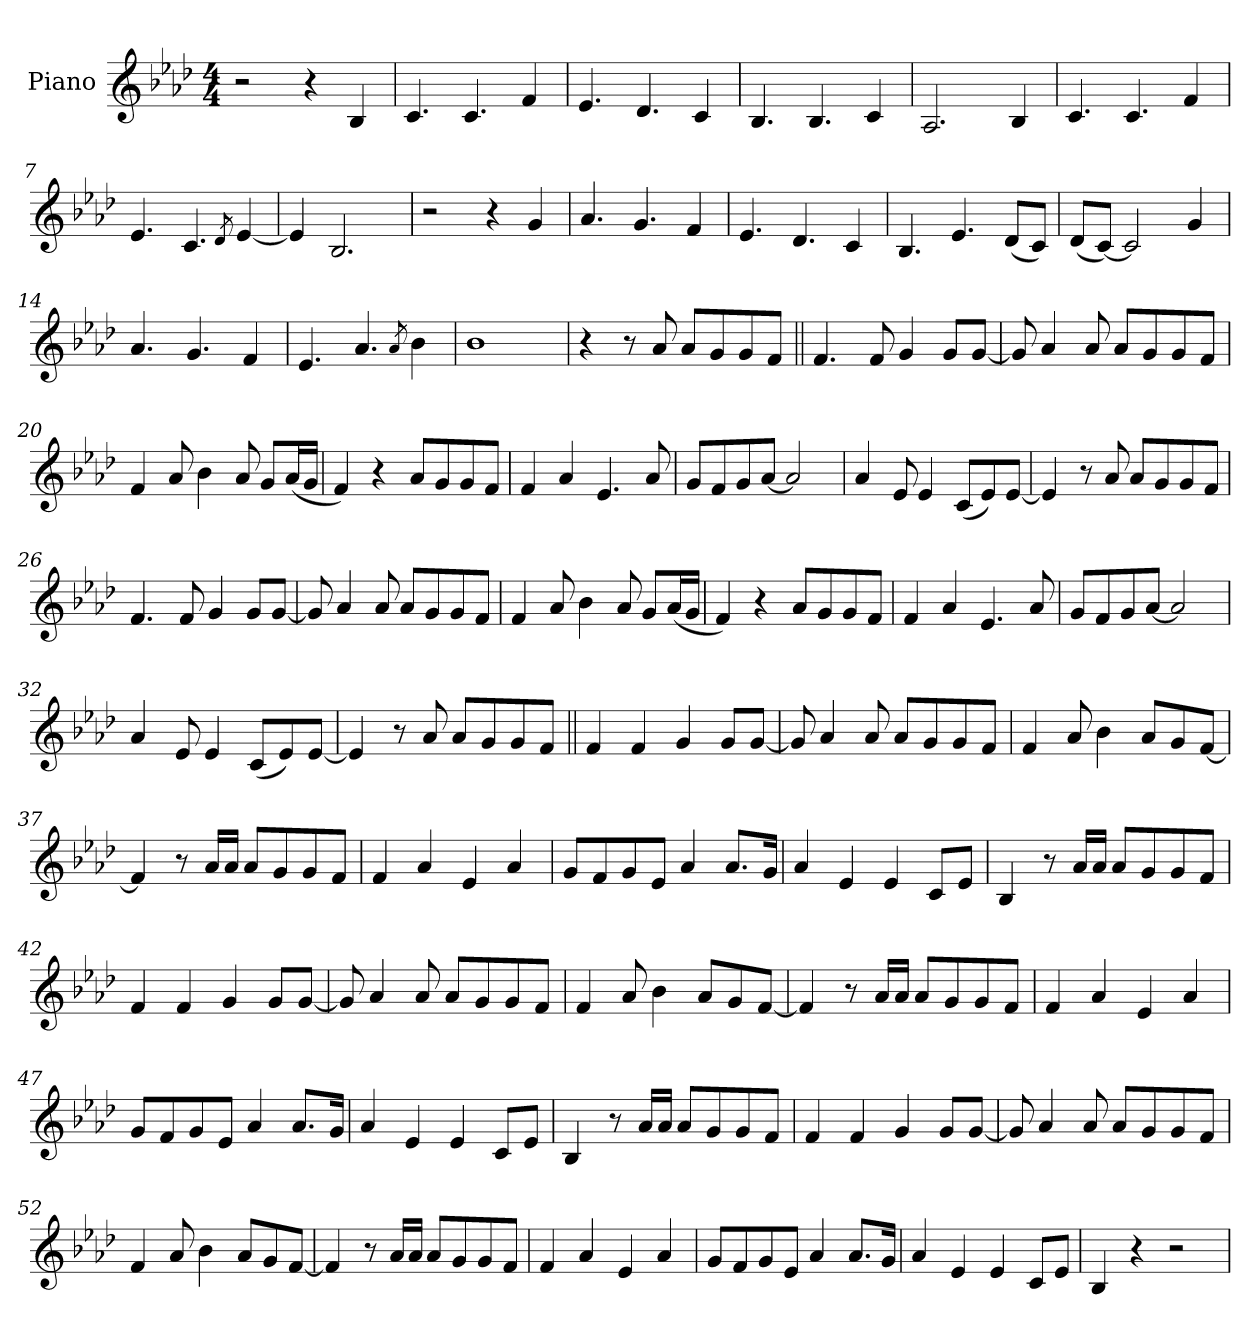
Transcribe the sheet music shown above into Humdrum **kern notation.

**kern
*part1
*staff1
*I"Piano
*I'Pno.
*clefG2
*k[b-e-a-d-]
*M4/4
*MM160
=1
2r
4r
4B-
=2
4.c
4.c
4f
=3
4.e-
4.d-
4c
=4
4.B-
4.B-
4c
=5
2.A-
4B-
=6
4.c
4.c
4f
=7
4.e-
4.c
8qd-
[4e-
=8
4e-]
2.B-
=9
2r
4r
4g
=10
4.a-
4.g
4f
=11
4.e-
4.d-
4c
=12
4.B-
4.e-
(8d-L
8cJ)
=13
(8d-L
[8cJ)
2c]
4g
=14
4.a-
4.g
4f
=15
4.e-
4.a-
8qa-
4b-
=16
1b-
=17
4r
8r
8a-
8a-L
8g
8g
8fJ
=18||
4.f
8f
4g
8gL
[8gJ
=19
8g]
4a-
8a-
8a-L
8g
8g
8fJ
=20
4f
8a-
4b-
8a-
8gL
(16a-L
16gJJ
=21
4f)
4r
8a-L
8g
8g
8fJ
=22
4f
4a-
4.e-
8a-
=23
8gL
8f
8g
[8a-J
2a-]
=24
4a-
8e-
4e-
(8cL
8e-)
[8e-J
=25
4e-]
8r
8a-
8a-L
8g
8g
8fJ
=26
4.f
8f
4g
8gL
[8gJ
=27
8g]
4a-
8a-
8a-L
8g
8g
8fJ
=28
4f
8a-
4b-
8a-
8gL
(16a-L
16gJJ
=29
4f)
4r
8a-L
8g
8g
8fJ
=30
4f
4a-
4.e-
8a-
=31
8gL
8f
8g
[8a-J
2a-]
=32
4a-
8e-
4e-
(8cL
8e-)
[8e-J
=33
4e-]
8r
8a-
8a-L
8g
8g
8fJ
=34||
4f
4f
4g
8gL
[8gJ
=35
8g]
4a-
8a-
8a-L
8g
8g
8fJ
=36
4f
8a-
4b-
8a-L
8g
[8fJ
=37
4f]
8r
16a-LL
16a-JJ
8a-L
8g
8g
8fJ
=38
4f
4a-
4e-
4a-
=39
8gL
8f
8g
8e-J
4a-
8.a-L
16gJk
=40
4a-
4e-
4e-
8cL
8e-J
=41
4B-
8r
16a-LL
16a-JJ
8a-L
8g
8g
8fJ
=42
4f
4f
4g
8gL
[8gJ
=43
8g]
4a-
8a-
8a-L
8g
8g
8fJ
=44
4f
8a-
4b-
8a-L
8g
[8fJ
=45
4f]
8r
16a-LL
16a-JJ
8a-L
8g
8g
8fJ
=46
4f
4a-
4e-
4a-
=47
8gL
8f
8g
8e-J
4a-
8.a-L
16gJk
=48
4a-
4e-
4e-
8cL
8e-J
=49
4B-
8r
16a-LL
16a-JJ
8a-L
8g
8g
8fJ
=50
4f
4f
4g
8gL
[8gJ
=51
8g]
4a-
8a-
8a-L
8g
8g
8fJ
=52
4f
8a-
4b-
8a-L
8g
[8fJ
=53
4f]
8r
16a-LL
16a-JJ
8a-L
8g
8g
8fJ
=54
4f
4a-
4e-
4a-
=55
8gL
8f
8g
8e-J
4a-
8.a-L
16gJk
=56
4a-
4e-
4e-
8cL
8e-J
=57
4B-
4r
2r
=
*-
